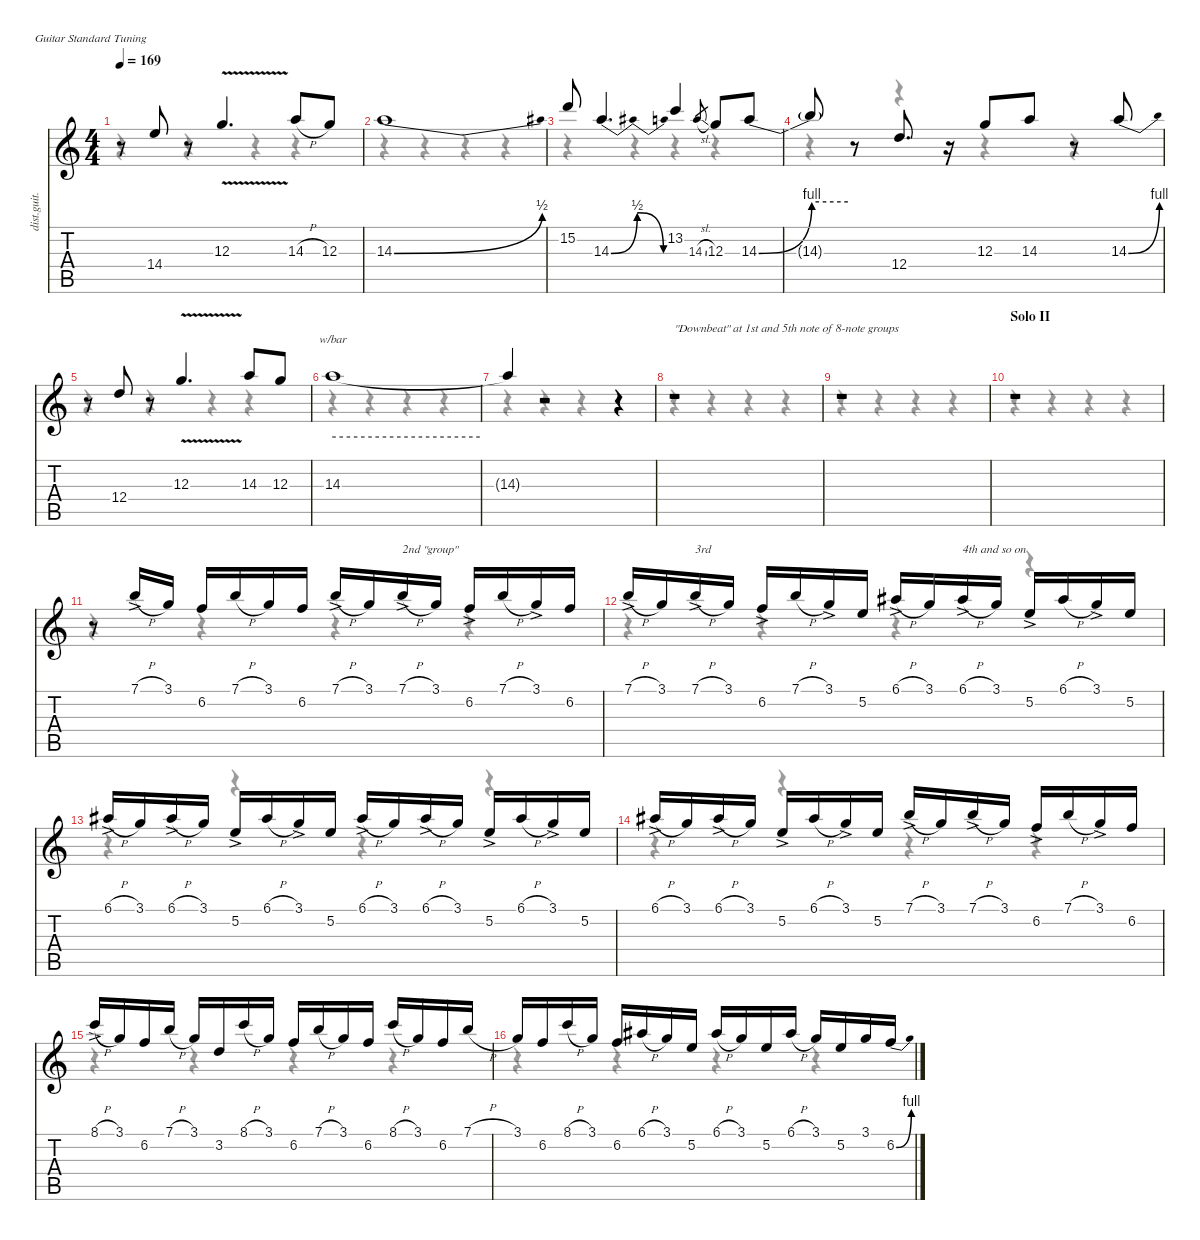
\defaultSystemsLayout 4
\hideDynamics
\bracketExtendMode nobrackets
\otherSystemsTrackNameOrientation horizontal
\track ("Lead" "dist.guit.") {instrument distortionguitar}
\staff {score tabs}
\tuning (E4 B3 G3 D3 A2 E2)
\voice
\ts (4 4)
\tempo 169
\clef g2
\ks c
r.8{dy f beam Up} 14.4.8{beam Up} r.8{beam Up} 12.3{v}.4{d beam Up} 14.3{h}.8{beam Up} 12.3.8{beam Up} |
14.3{be (bend 0 0 30 2)}.1{beam Up} |
15.2.8{beam Up} 14.3{be (bendrelease 0 0 15 2 30 2 45 0)}.4{d beam Up} 13.2.4{beam Up} 14.3{sl}.8{gr dy mf beam Up} 12.3.8{dy f beam Up} 14.3{be (bend 0 0 60 4)}.8{beam Up} |
14.3{be (hold 0 4 60 4) t}.8{beam Up} r.8{beam Up} 12.4.8{d beam Up} r.16{beam Up} 12.3.8{beam Up} 14.3.8{beam Up} r.8{beam Up} 14.3{be (bend 0 0 30 4)}.8{beam Up} |
r.8{beam Up} 12.4.8{beam Up} r.8{beam Up} 12.3{v}.4{d beam Up} 14.3.8{beam Up} 12.3.8{beam Up} |
14.3.1{tbe (hold default 0 0 60 0) dy ff beam Up} |
14.3{t}.4{dy f beam Up} r.2{beam Up} r.4{beam Up} |
r.1{txt "\"Downbeat\" at 1st and 5th note of 8-note groups" beam Up} |
r.1{beam Up} |
\section ("" "Solo II")
r.1{beam Up} |
r.8{beam Up} 7.1{h ac}.16{dy ff beam Up} 3.1.16{beam Up} 6.2.16{beam Up} 7.1{h}.16{dy mf beam Up} 3.1.16{dy ff beam Up} 6.2.16{dy mf beam Up} 7.1{h ac}.16{dy f beam Up} 3.1.16{dy mf beam Up} 7.1{h ac}.16{txt "2nd \"group\"" dy f beam Up} 3.1.16{dy ff beam Up} 6.2{ac}.16{dy f beam Up} 7.1{h}.16{dy mf beam Up} 3.1{ac}.16{dy f beam Up} 6.2.16{dy mf beam Up} |
7.1{h ac}.16{dy f beam Up} 3.1.16{dy mf beam Up} 7.1{h ac}.16{txt "3rd" dy f beam Up} 3.1.16{dy ff beam Up} 6.2{ac}.16{dy f beam Up} 7.1{h}.16{dy mf beam Up} 3.1{ac}.16{dy f beam Up} 5.2.16{dy mf beam Up} 6.1{h ac acc #}.16{dy f beam Up} 3.1.16{dy mf beam Up} 6.1{h ac acc #}.16{txt "4th and so on" dy f beam Up} 3.1.16{dy ff beam Up} 5.2{ac}.16{dy f beam Up} 6.1{h acc #}.16{dy mf beam Up} 3.1{ac}.16{dy f beam Up} 5.2.16{dy mf beam Up} |
6.1{h ac acc #}.16{dy f beam Up} 3.1.16{dy mf beam Up} 6.1{h ac acc #}.16{dy f beam Up} 3.1.16{dy ff beam Up} 5.2{ac}.16{dy f beam Up} 6.1{h acc #}.16{dy mf beam Up} 3.1{ac}.16{dy f beam Up} 5.2.16{dy mf beam Up} 6.1{h ac acc #}.16{dy f beam Up} 3.1.16{dy mf beam Up} 6.1{h ac acc #}.16{dy f beam Up} 3.1.16{dy ff beam Up} 5.2{ac}.16{dy f beam Up} 6.1{h acc #}.16{dy mf beam Up} 3.1{ac}.16{dy f beam Up} 5.2.16{dy mf beam Up} |
6.1{h ac acc #}.16{dy f beam Up} 3.1.16{dy mf beam Up} 6.1{h ac acc #}.16{dy f beam Up} 3.1.16{dy ff beam Up} 5.2{ac}.16{dy f beam Up} 6.1{h acc #}.16{dy mf beam Up} 3.1{ac}.16{dy f beam Up} 5.2.16{beam Up} 7.1{h ac}.16{beam Up} 3.1.16{dy mf beam Up} 7.1{h ac}.16{dy f beam Up} 3.1.16{dy ff beam Up} 6.2{ac}.16{dy f beam Up} 7.1{h}.16{dy mf beam Up} 3.1{ac}.16{dy f beam Up} 6.2.16{dy mf beam Up} |
8.1{h ac}.16{dy f beam Up} 3.1.16{dy mf beam Up} 6.2.16{dy ff beam Up} 7.1{h}.16{beam Up} 3.1.16{dy mf beam Up} 3.2.16{dy ff beam Up} 8.1{h}.16{beam Up} 3.1.16{dy mf beam Up} 6.2.16{dy ff beam Up} 7.1{h}.16{beam Up} 3.1.16{dy mf beam Up} 6.2.16{dy ff beam Up} 8.1{h}.16{beam Up} 3.1.16{dy mf beam Up} 6.2.16{dy ff beam Up} 7.1{h}.16{beam Up} |
3.1.16{dy mf beam Up} 6.2.16{dy ff beam Up} 8.1{h}.16{beam Up} 3.1.16{dy f beam Up} 6.2.16{dy ff beam Up} 6.1{h acc #}.16{beam Up} 3.1.16{dy f beam Up} 5.2.16{dy ff beam Up} 6.1{h acc #}.16{beam Up} 3.1.16{dy f beam Up} 5.2.16{dy ff beam Up} 6.1{h acc #}.16{beam Up} 3.1.16{dy f beam Up} 5.2.16{dy ff beam Up} 3.1.16{dy f beam Up} 6.2{be (bend 0 0 60 4)}.16{dy ff beam Up}
\voice
\clef g2
\ottava regular
\simile none
\ks c
r.4{dy mf beam Down} r.4{beam Down} r.4{beam Down} r.4{beam Down} |
r.4{beam Down} r.4{beam Down} r.4{beam Down} r.4{beam Down} |
r.4{beam Down} r.4{beam Down} r.4{beam Down} r.4{beam Down} |
r.4{beam Down} r.4{beam Down} r.4{beam Down} r.4{beam Down} |
r.4{beam Down} r.4{beam Down} r.4{beam Down} r.4{beam Down} |
r.4{beam Down} r.4{beam Down} r.4{beam Down} r.4{beam Down} |
r.4{beam Down} r.4{beam Down} r.4{beam Down} r.4{beam Down} |
r.4{beam Down} r.4{beam Down} r.4{beam Down} r.4{beam Down} |
r.4{beam Down} r.4{beam Down} r.4{beam Down} r.4{beam Down} |
r.4{beam Down} r.4{beam Down} r.4{beam Down} r.4{beam Down} |
r.4{beam Down} r.4{beam Down} r.4{beam Down} r.4{beam Down} |
r.4{beam Down} r.4{beam Down} r.4{beam Down} r.4{beam Down} |
r.4{beam Down} r.4{beam Down} r.4{beam Down} r.4{beam Down} |
r.4{beam Down} r.4{beam Down} r.4{beam Down} r.4{beam Down} |
r.4{beam Down} r.4{beam Down} r.4{beam Down} r.4{beam Down} |
r.4{beam Down} r.4{beam Down} r.4{beam Down} r.4{beam Down}
